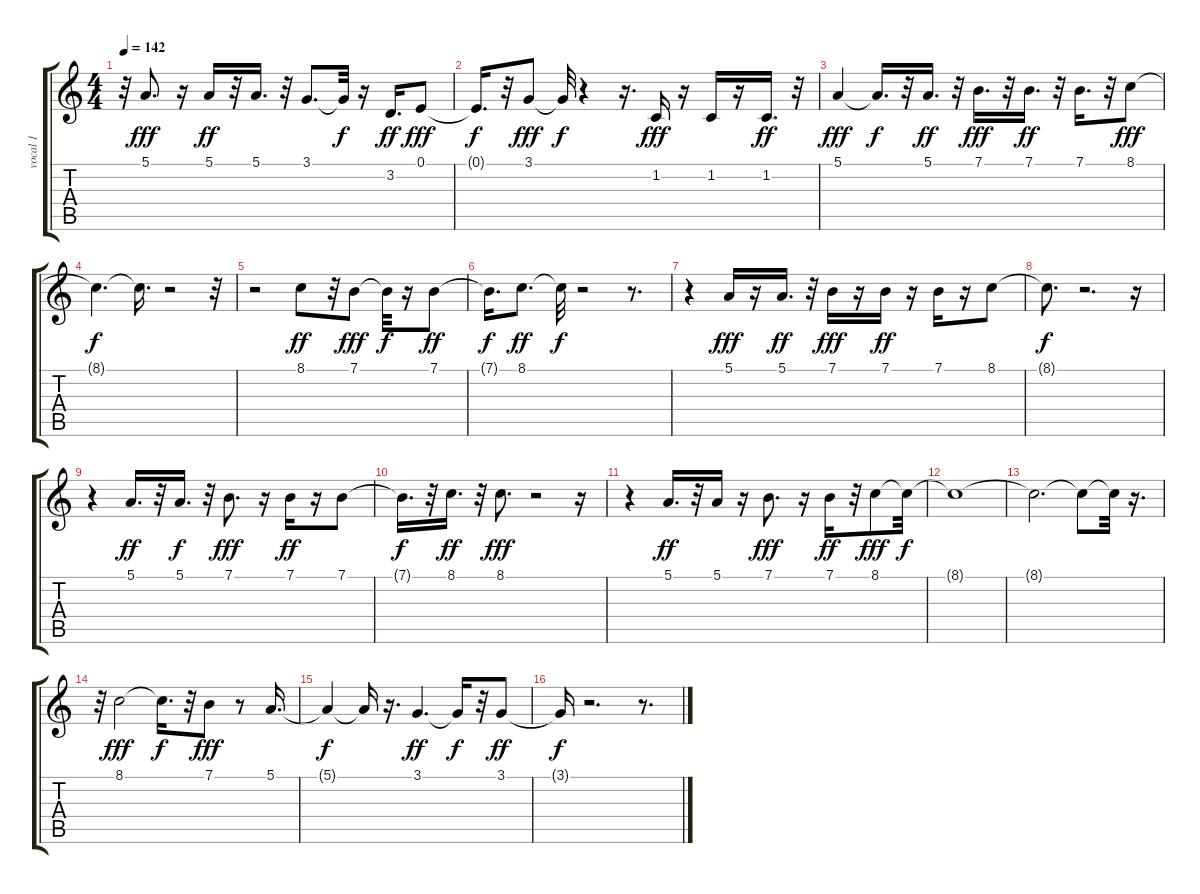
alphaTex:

\track ("vocal 1" "vocal 1") {instrument lead2sawtooth}
\staff {score tabs}
\tuning (E4 B3 G3 D3 A2 E2) {hide}
\ts (4 4)
\tempo 142
\clef g2
\ks c
r.32{dy ff} 5.1.8{d dy fff} r.16 5.1.16{dy ff} r.32 5.1.16{d} r.32 3.1.8{d} 3.1{t}.32{dy f} r.16 3.2.16{d dy ff} 0.1.8{dy fff} |
0.1{t}.16{d dy f} r.32 3.1.8{dy fff} 3.1{t}.32{dy f} r.4 r.16{d} 1.2.16{dy fff} r.16 1.2.16 r.16 1.2.16{d dy ff} r.32 |
5.1.4{dy fff} 5.1{t}.16{d dy f} r.32 5.1.16{d dy ff} r.32 7.1.16{d dy fff} r.32 7.1.16{d dy ff} r.32 7.1.16{d} r.32 8.1.8{dy fff} |
8.1{t}.4{d dy f} 8.1{t}.16{d} r.2 r.32 |
r.2 8.1.8{dy ff} r.32 7.1.8{dy fff} 7.1{t}.32{dy f} r.16 7.1.8{dy ff} |
7.1{t}.16{d dy f} 8.1.8{d dy ff} 8.1{t}.32{dy f} r.2 r.8{d} |
r.4 5.1.16{dy fff} r.16 5.1.16{d dy ff} r.32 7.1.16{dy fff} r.16 7.1.16{dy ff} r.16 7.1.16 r.16 8.1.8 |
8.1{t}.8{d dy f} r.2{d} r.16 |
r.4 5.1.16{d dy ff} r.32 5.1.16{d dy f} r.32 7.1.8{d dy fff} r.16 7.1.16{dy ff} r.16 7.1.8 |
7.1{t}.16{d dy f} r.32 8.1.16{d dy ff} r.32 8.1.8{d dy fff} r.2 r.16 |
r.4 5.1.16{d dy ff} r.32 5.1.16 r.16 7.1.8{d dy fff} r.16 7.1.16{dy ff} r.32 8.1.8{dy fff} 8.1{t}.32{dy f} |
8.1{t}.1 |
8.1{t}.2{d} 8.1{t}.8 8.1{t}.32 r.16{d} |
r.32 8.1.2{dy fff} 8.1{t}.16{d dy f} r.32 7.1.8{dy fff} r.8 5.1.16{d} |
5.1{t}.4{dy f} 5.1{t}.16 r.16{d} 3.1.4{d dy ff} 3.1{t}.16{dy f} r.32 3.1.8{dy ff} |
3.1{t}.16{dy f} r.2{d} r.8{d}
